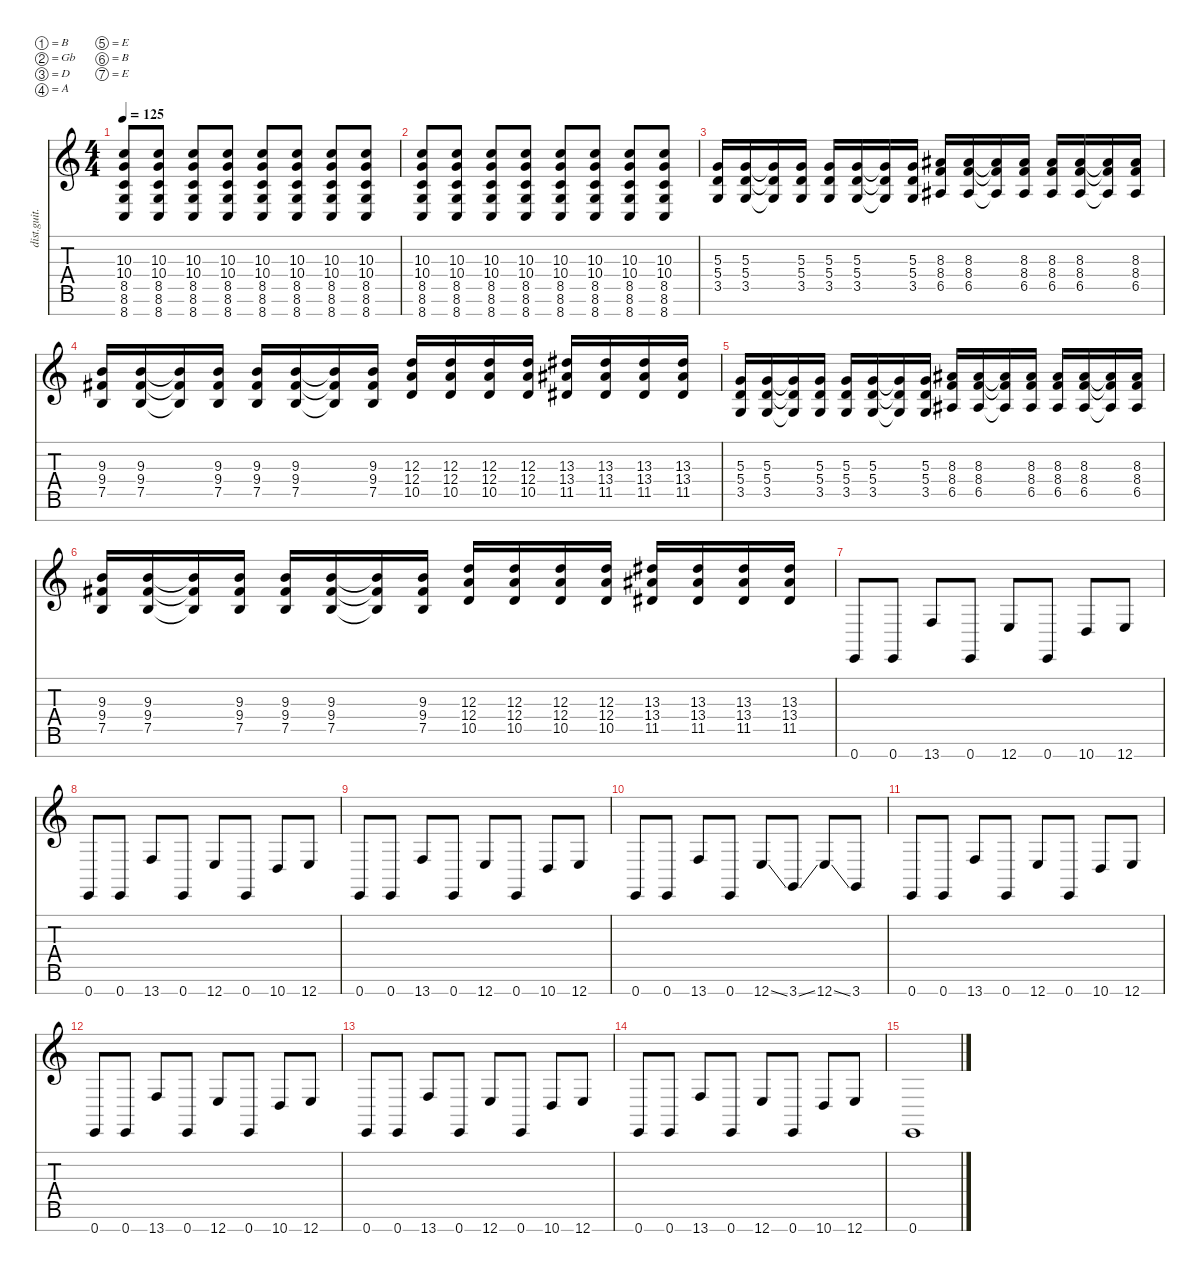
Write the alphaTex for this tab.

\defaultSystemsLayout 4
\hideDynamics
\bracketExtendMode nobrackets
\otherSystemsTrackNameOrientation horizontal
\track ("riff" "dist.guit.") {instrument distortionguitar}
\staff {score tabs}
\tuning (B3 Gb3 D3 A2 E2 B1 E1)
\ts (4 4)
\tempo 125
\clef g2
\ks c
(8.6 10.4 8.5 8.7 10.3).8{dy mf beam Up} (8.6 10.4 8.5 8.7 10.3).8{beam Up} (8.6 10.4 8.5 8.7 10.3).8{beam Up} (8.6 10.4 8.5 8.7 10.3).8{beam Up} (8.6 10.4 8.5 8.7 10.3).8{beam Up} (8.6 10.4 8.5 8.7 10.3).8{beam Up} (8.6 10.4 8.5 8.7 10.3).8{beam Up} (8.6 10.4 8.5 8.7 10.3).8{beam Up} |
(8.6 10.4 8.5 8.7 10.3).8{beam Up} (8.6 10.4 8.5 8.7 10.3).8{beam Up} (8.6 10.4 8.5 8.7 10.3).8{beam Up} (8.6 10.4 8.5 8.7 10.3).8{beam Up} (8.6 10.4 8.5 8.7 10.3).8{beam Up} (8.6 8.5 10.4 8.7 10.3).8{beam Up} (8.6 10.4 8.5 8.7 10.3).8{beam Up} (8.6 8.5 10.4 8.7 10.3).8{beam Up} |
(3.5 5.4 5.3).16{beam Up} (3.5 5.3 5.4).16{beam Up} (3.5{t} 5.3{t} 5.4{t}).16{beam Up} (3.5 5.4 5.3).16{beam Up} (3.5 5.3 5.4).16{beam Up} (3.5 5.4 5.3).16{beam Up} (3.5{t} 5.4{t} 5.3{t}).16{beam Up} (3.5 5.3 5.4).16{beam Up} (6.5{acc #} 8.3{acc #} 8.4).16{beam Up} (6.5{acc #} 8.3{acc #} 8.4).16{beam Up} (6.5{t acc #} 8.3{t acc #} 8.4{t}).16{beam Up} (6.5{acc #} 8.4 8.3{acc #}).16{beam Up} (6.5{acc #} 8.3{acc #} 8.4).16{beam Up} (6.5{acc #} 8.4 8.3{acc #}).16{beam Up} (6.5{t acc #} 8.4{t} 8.3{t acc #}).16{beam Up} (6.5{acc #} 8.3{acc #} 8.4).16{beam Up} |
(7.5 9.4{acc #} 9.3).16{beam Up} (7.5 9.3 9.4{acc #}).16{beam Up} (7.5{t} 9.3{t} 9.4{t acc #}).16{beam Up} (7.5 9.4{acc #} 9.3).16{beam Up} (7.5 9.3 9.4{acc #}).16{beam Up} (7.5 9.4{acc #} 9.3).16{beam Up} (7.5{t} 9.4{t acc #} 9.3{t}).16{beam Up} (7.5 9.3 9.4{acc #}).16{beam Up} (10.5 12.4 12.3).16{beam Up} (10.5 12.3 12.4).16{beam Up} (10.5 12.4 12.3).16{beam Up} (10.5 12.3 12.4).16{beam Up} (11.5{acc #} 13.4{acc #} 13.3{acc #}).16{beam Up} (11.5{acc #} 13.3{acc #} 13.4{acc #}).16{beam Up} (11.5{acc #} 13.4{acc #} 13.3{acc #}).16{beam Up} (11.5{acc #} 13.3{acc #} 13.4{acc #}).16{beam Up} |
(3.5 5.4 5.3).16{beam Up} (3.5 5.3 5.4).16{beam Up} (3.5{t} 5.3{t} 5.4{t}).16{beam Up} (3.5 5.4 5.3).16{beam Up} (3.5 5.3 5.4).16{beam Up} (3.5 5.4 5.3).16{beam Up} (3.5{t} 5.4{t} 5.3{t}).16{beam Up} (3.5 5.3 5.4).16{beam Up} (6.5{acc #} 8.3{acc #} 8.4).16{beam Up} (6.5{acc #} 8.3{acc #} 8.4).16{beam Up} (6.5{t acc #} 8.3{t acc #} 8.4{t}).16{beam Up} (6.5{acc #} 8.4 8.3{acc #}).16{beam Up} (6.5{acc #} 8.3{acc #} 8.4).16{beam Up} (6.5{acc #} 8.4 8.3{acc #}).16{beam Up} (6.5{t acc #} 8.4{t} 8.3{t acc #}).16{beam Up} (6.5{acc #} 8.3{acc #} 8.4).16{beam Up} |
(7.5 9.4{acc #} 9.3).16{beam Up} (7.5 9.3 9.4{acc #}).16{beam Up} (7.5{t} 9.3{t} 9.4{t acc #}).16{beam Up} (7.5 9.4{acc #} 9.3).16{beam Up} (7.5 9.3 9.4{acc #}).16{beam Up} (7.5 9.4{acc #} 9.3).16{beam Up} (7.5{t} 9.4{t acc #} 9.3{t}).16{beam Up} (7.5 9.3 9.4{acc #}).16{beam Up} (10.5 12.4 12.3).16{beam Up} (10.5 12.3 12.4).16{beam Up} (10.5 12.4 12.3).16{beam Up} (10.5 12.3 12.4).16{beam Up} (11.5{acc #} 13.4{acc #} 13.3{acc #}).16{beam Up} (11.5{acc #} 13.3{acc #} 13.4{acc #}).16{beam Up} (11.5{acc #} 13.4{acc #} 13.3{acc #}).16{beam Up} (11.5{acc #} 13.3{acc #} 13.4{acc #}).16{beam Up} |
0.7.8{beam Up} 0.7.8{beam Up} 13.7.8{beam Up} 0.7.8{beam Up} 12.7.8{beam Up} 0.7.8{beam Up} 10.7.8{beam Up} 12.7.8{beam Up} |
0.7.8{beam Up} 0.7.8{beam Up} 13.7.8{beam Up} 0.7.8{beam Up} 12.7.8{beam Up} 0.7.8{beam Up} 10.7.8{beam Up} 12.7.8{beam Up} |
0.7.8{beam Up} 0.7.8{beam Up} 13.7.8{beam Up} 0.7.8{beam Up} 12.7.8{beam Up} 0.7.8{beam Up} 10.7.8{beam Up} 12.7.8{beam Up} |
0.7.8{beam Up} 0.7.8{beam Up} 13.7.8{beam Up} 0.7.8{beam Up} 12.7{ss}.8{beam Up} 3.7{ss}.8{beam Up} 12.7{ss}.8{beam Up} 3.7.8{beam Up} |
0.7.8{beam Up} 0.7.8{beam Up} 13.7.8{beam Up} 0.7.8{beam Up} 12.7.8{beam Up} 0.7.8{beam Up} 10.7.8{beam Up} 12.7.8{beam Up} |
0.7.8{beam Up} 0.7.8{beam Up} 13.7.8{beam Up} 0.7.8{beam Up} 12.7.8{beam Up} 0.7.8{beam Up} 10.7.8{beam Up} 12.7.8{beam Up} |
0.7.8{beam Up} 0.7.8{beam Up} 13.7.8{beam Up} 0.7.8{beam Up} 12.7.8{beam Up} 0.7.8{beam Up} 10.7.8{beam Up} 12.7.8{beam Up} |
0.7.8{beam Up} 0.7.8{beam Up} 13.7.8{beam Up} 0.7.8{beam Up} 12.7.8{beam Up} 0.7.8{beam Up} 10.7.8{beam Up} 12.7.8{beam Up} |
0.7.1{beam Up}
